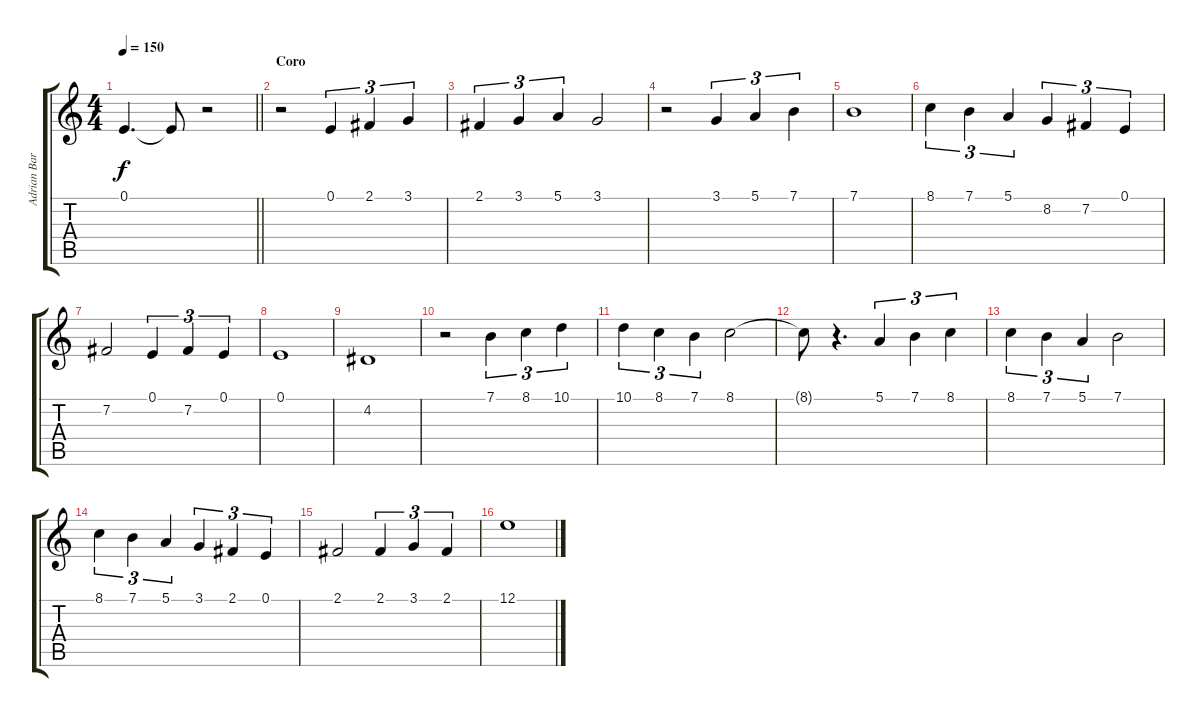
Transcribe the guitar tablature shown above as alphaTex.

\track ("Adrian Barilari" "Adrian Bar") {instrument cello}
\staff {score tabs}
\tuning (E4 B3 G3 D3 A2 E2) {hide}
\ts (4 4)
\tempo 150
\clef g2
\barLineRight lightlight
\ks c
0.1.4{d dy f} 0.1{t}.8 r.2 |
\section ("" "Coro")
r.2 0.1.4{tu (3 2)} 2.1.4{tu (3 2)} 3.1.4{tu (3 2)} |
2.1.4{tu (3 2)} 3.1.4{tu (3 2)} 5.1.4{tu (3 2)} 3.1.2 |
r.2 3.1.4{tu (3 2)} 5.1.4{tu (3 2)} 7.1.4{tu (3 2)} |
7.1.1 |
8.1.4{tu (3 2)} 7.1.4{tu (3 2)} 5.1.4{tu (3 2)} 8.2.4{tu (3 2)} 7.2.4{tu (3 2)} 0.1.4{tu (3 2)} |
7.2.2 0.1.4{tu (3 2)} 7.2.4{tu (3 2)} 0.1.4{tu (3 2)} |
0.1.1 |
4.2.1 |
r.2 7.1.4{tu (3 2)} 8.1.4{tu (3 2)} 10.1.4{tu (3 2)} |
10.1.4{tu (3 2)} 8.1.4{tu (3 2)} 7.1.4{tu (3 2)} 8.1.2 |
8.1{t}.8 r.4{d} 5.1.4{tu (3 2)} 7.1.4{tu (3 2)} 8.1.4{tu (3 2)} |
8.1.4{tu (3 2)} 7.1.4{tu (3 2)} 5.1.4{tu (3 2)} 7.1.2 |
8.1.4{tu (3 2)} 7.1.4{tu (3 2)} 5.1.4{tu (3 2)} 3.1.4{tu (3 2)} 2.1.4{tu (3 2)} 0.1.4{tu (3 2)} |
2.1.2 2.1.4{tu (3 2)} 3.1.4{tu (3 2)} 2.1.4{tu (3 2)} |
12.1.1
